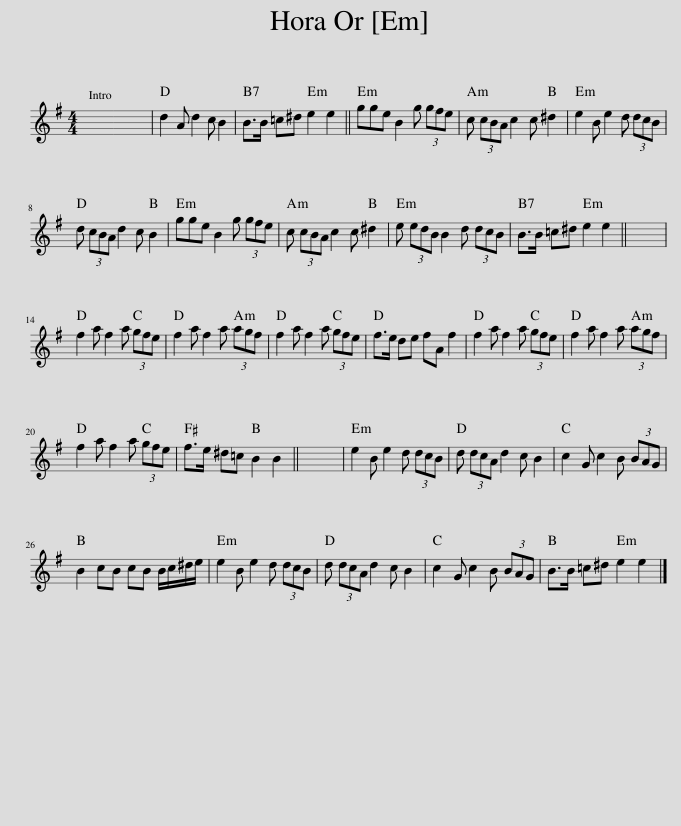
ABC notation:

X:1
L:1/8
M:4/4
I:linebreak $
K:Emin
V:1 treble
V:1
 x8 | x8 | d2 A d2 c B2 | B>B =c^d e2 e2 || gge B2 g (3gfe | %5
 c (3cBA c2 c ^d2 | e2 B e2 d (3dcB |$ d (3cBA d2 c B2 | gge B2 g (3gfe | c (3cBA c2 c ^d2 | %10
 e (3edB B2 d (3dcB | B>B =c^d e2 e2 || x8 |$ f2 a f2 a (3gfe | f2 a f2 a (3agf | %15
 f2 a f2 a (3gfe | f>e de fA f2 | f2 a f2 a (3gfe | f2 a f2 a (3agf |$ f2 a f2 a (3gfe | %20
 f>e ^d=c B2 B2 || x8 | e2 B e2 d (3dcB | d (3dcA d2 c B2 | c2 G c2 B (3BAG |$ %25
 B2 cB cB B/c/^d/e/ | e2 B e2 d (3dcB | d (3dcA d2 c B2 | c2 G c2 B (3BAG | B>B =c^d e2 e2 |] %30
